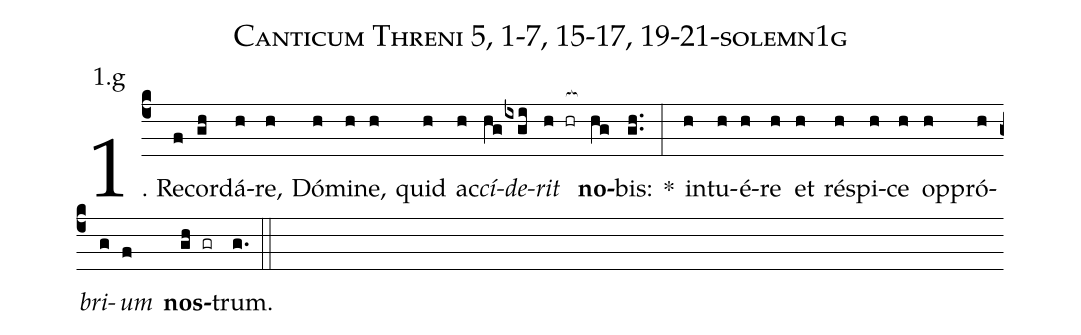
name: Canticum Threni 5, 1-7, 15-17, 19-21-solemn1g;
annotation: 1.g;
%%
(c4)1. Re(f)cor(gh)dá(h)re,(h) Dó(h)mi(h)ne,(h) quid(h) ac(h)<i>cí</i>(hg)<i>de</i>(ixgi)<i>rit</i>(h hr[ocb:1{]) <b>no</b>(hg[ocb:0}])bis:(gh..) *(:) in(h)tu(h)é(h)re(h) et(h) ré(h)spi(h)ce(h) op(h)pró(h)<i>bri</i>(g)<i>um</i>(f) <b>nos</b>(gh gr)trum.(g.) (::)
